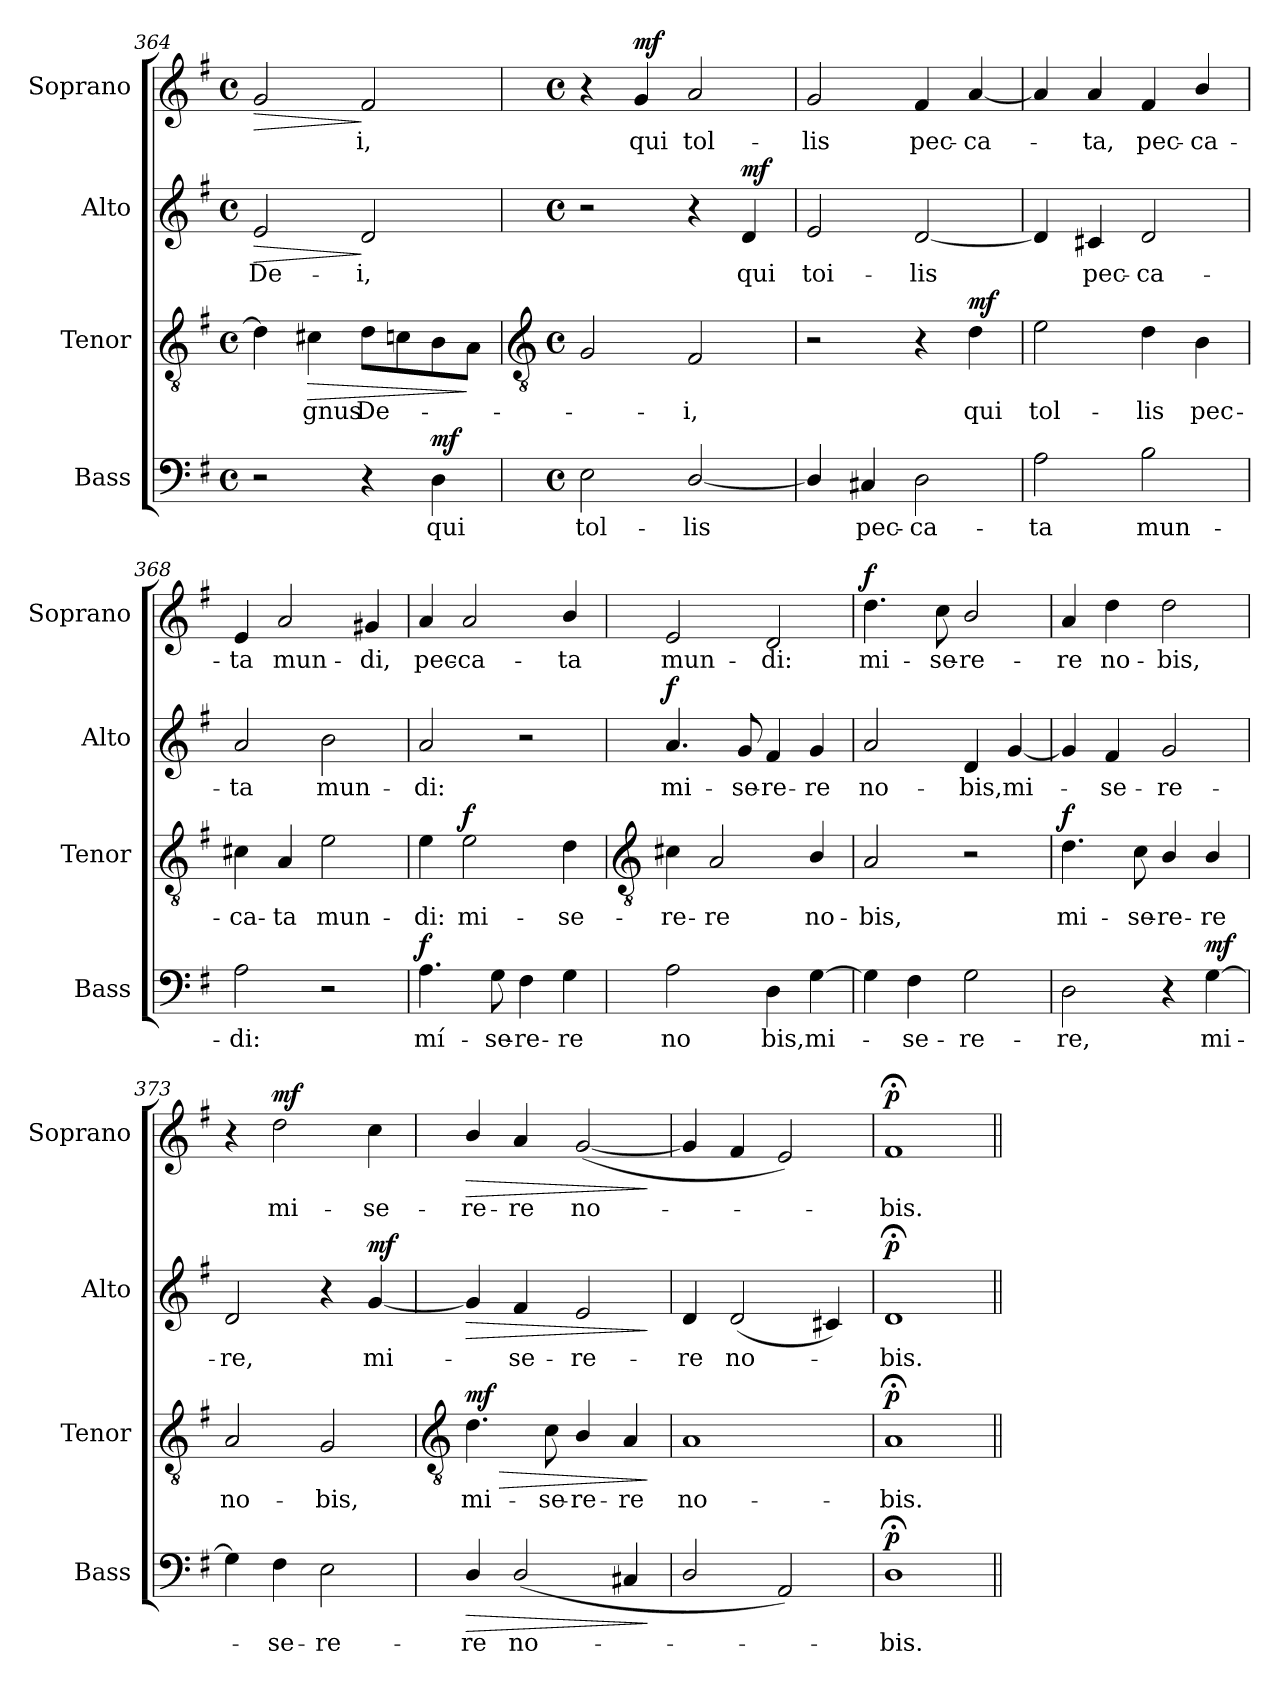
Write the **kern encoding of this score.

**kern	**text	**dynam	**kern	**text	**dynam	**kern	**text	**dynam	**kern	**text	**dynam
*part4	*part4	*part4	*part3	*part3	*part3	*part2	*part2	*part2	*part1	*part1	*part1
*staff4	*staff4	*staff4	*staff3	*staff3	*staff3	*staff2	*staff2	*staff2	*staff1	*staff1	*staff1
*I"Bass	*	*	*I"Tenor	*	*	*I"Alto	*	*	*I"Soprano	*	*
*I'Bass	*	*	*I'Tenor	*	*	*I'Alto	*	*	*I'Soprano	*	*
*clefF4	*	*	*clefGv2	*	*	*clefG2	*	*	*clefG2	*	*
*k[f#]	*	*	*k[f#]	*	*	*k[f#]	*	*	*k[f#]	*	*
*G:	*	*	*G:	*	*	*G:	*	*	*G:	*	*
*M4/4	*	*	*M4/4	*	*	*M4/4	*	*	*M4/4	*	*
*met(c)	*	*	*met(c)	*	*	*met(c)	*	*	*met(c)	*	*
=364	=364	=364	=364	=364	=364	=364	=364	=364	=364	=364	=364
!	!	!	!	!	!	!	!LO:LY:b	!LO:HP:b	!	!	!LO:HP:b
2r	.	.	4d]	.	.	2e	De-	>	2g	.	>
!	!	!	!	!LO:LY:b	!LO:HP:b	!	!	!	!	!	!
.	.	.	4c#X	gnus	>	.	.	.	.	.	.
!	!	!	!	!LO:LY:b	!	!	!LO:LY:b	!	!	!LO:LY:b	!
4r	.	.	8dL	De-	.	2d	-i,	]	2f#	i,	]
.	.	.	8cn	.	.	.	.	.	.	.	.
!	!LO:LY:b	!LO:DY:b	!	!	!	!	!	!	!	!	!
4D	qui	mf	8B	.	.	.	.	.	.	.	.
.	.	.	8AJ	.	]	.	.	.	.	.	.
!!LO:LB:g=z
=365	=365	=365	=365	=365	=365	=365	=365	=365	=365	=365	=365
*	*	*	*clefGv2	*	*	*	*	*	*	*	*
*M4/4	*	*	*M4/4	*	*	*M4/4	*	*	*M4/4	*	*
*met(c)	*	*	*met(c)	*	*	*met(c)	*	*	*met(c)	*	*
!	!LO:LY:b	!	!	!	!	!	!	!	!	!	!
2E	tol-	.	2G	.	.	2r	.	.	4r	.	.
!	!	!	!	!	!	!	!	!	!	!LO:LY:b	!LO:DY:b
.	.	.	.	.	.	.	.	.	4g	qui	mf
!	!LO:LY:b	!	!	!LO:LY:b	!	!	!	!	!	!LO:LY:b	!
[2D/	-lis	.	2F#	i,	.	4r	.	.	2a	tol-	.
!	!	!	!	!	!	!	!LO:LY:b	!LO:DY:b	!	!	!
.	.	.	.	.	.	4d	qui	mf	.	.	.
=366	=366	=366	=366	=366	=366	=366	=366	=366	=366	=366	=366
!	!	!	!	!	!	!	!LO:LY:b	!	!	!LO:LY:b	!
4D/]	.	.	2r	.	.	2e	toi-	.	2g	-lis	.
!	!LO:LY:b	!	!	!	!	!	!	!	!	!	!
4C#X	pec-	.	.	.	.	.	.	.	.	.	.
!	!LO:LY:b	!	!	!	!	!	!LO:LY:b	!	!	!LO:LY:b	!
2D	-ca-	.	4r	.	.	[2d	-lis	.	4f#	pec-	.
!	!	!	!	!LO:LY:b	!LO:DY:b	!	!	!	!	!LO:LY:b	!
.	.	.	4d	qui	mf	.	.	.	[4a	-ca-	.
=367	=367	=367	=367	=367	=367	=367	=367	=367	=367	=367	=367
!	!LO:LY:b	!	!	!LO:LY:b	!	!	!	!	!	!	!
2A	-ta	.	2e	tol-	.	4d]	.	.	4a]	.	.
!	!	!	!	!	!	!	!LO:LY:b	!	!	!LO:LY:b	!
.	.	.	.	.	.	4c#X	pec-	.	4a	ta,	.
!	!LO:LY:b	!	!	!LO:LY:b	!	!	!LO:LY:b	!	!	!LO:LY:b	!
2B	mun-	.	4d	-lis	.	2d	-ca-	.	4f#	pec-	.
!	!	!	!	!LO:LY:b	!	!	!	!	!	!LO:LY:b	!
.	.	.	4B	pec-	.	.	.	.	4b/	-ca-	.
=368	=368	=368	=368	=368	=368	=368	=368	=368	=368	=368	=368
!	!LO:LY:b	!	!	!LO:LY:b	!	!	!LO:LY:b	!	!	!LO:LY:b	!
2A	-di:	.	4c#X	-ca-	.	2a	-ta	.	4e	-ta	.
!	!	!	!	!LO:LY:b	!	!	!	!	!	!LO:LY:b	!
.	.	.	4A	-ta	.	.	.	.	2a	mun-	.
!	!	!	!	!LO:LY:b	!	!	!LO:LY:b	!	!	!	!
2r	.	.	2e	mun-	.	2b	mun-	.	.	.	.
!	!	!	!	!	!	!	!	!	!	!LO:LY:b	!
.	.	.	.	.	.	.	.	.	4g#X	-di,	.
=369	=369	=369	=369	=369	=369	=369	=369	=369	=369	=369	=369
!	!LO:LY:b	!LO:DY:b	!	!LO:LY:b	!	!	!LO:LY:b	!	!	!LO:LY:b	!
4.A	mí-	f	4e	-di:	.	2a	-di:	.	4a	pec-	.
!	!	!	!	!LO:LY:b	!LO:DY:b	!	!	!	!	!LO:LY:b	!
.	.	.	2e	mi-	f	.	.	.	2a	-ca-	.
!	!LO:LY:b	!	!	!	!	!	!	!	!	!	!
8G	-se-	.	.	.	.	.	.	.	.	.	.
!	!LO:LY:b	!	!	!	!	!	!	!	!	!	!
4F#	-re-	.	.	.	.	2r	.	.	.	.	.
!	!LO:LY:b	!	!	!LO:LY:b	!	!	!	!	!	!LO:LY:b	!
4G	-re	.	4d	-se-	.	.	.	.	4b/	-ta	.
!!LO:LB:g=z
=370	=370	=370	=370	=370	=370	=370	=370	=370	=370	=370	=370
*	*	*	*clefGv2	*	*	*	*	*	*	*	*
!	!LO:LY:b	!	!	!LO:LY:b	!	!	!LO:LY:b	!LO:DY:b	!	!LO:LY:b	!
2A	no	.	4c#X	-re-	.	4.a	mi-	f	2e	mun-	.
!	!	!	!	!LO:LY:b	!	!	!	!	!	!	!
.	.	.	2A	-re	.	.	.	.	.	.	.
!	!	!	!	!	!	!	!LO:LY:b	!	!	!	!
.	.	.	.	.	.	8g	-se-	.	.	.	.
!	!LO:LY:b	!	!	!	!	!	!LO:LY:b	!	!	!LO:LY:b	!
4D	bis,	.	.	.	.	4f#	-re-	.	2d	-di:	.
!	!LO:LY:b	!	!	!LO:LY:b	!	!	!LO:LY:b	!	!	!	!
[4G	mi-	.	4B/	no-	.	4g	-re	.	.	.	.
=371	=371	=371	=371	=371	=371	=371	=371	=371	=371	=371	=371
!	!	!	!	!LO:LY:b	!	!	!LO:LY:b	!	!	!LO:LY:b	!LO:DY:b
4G]	.	.	2A	-bis,	.	2a	no-	.	4.dd	mi-	f
!	!LO:LY:b	!	!	!	!	!	!	!	!	!	!
4F#	se-	.	.	.	.	.	.	.	.	.	.
!	!	!	!	!	!	!	!	!	!	!LO:LY:b	!
.	.	.	.	.	.	.	.	.	8cc	-se-	.
!	!LO:LY:b	!	!	!	!	!	!LO:LY:b	!	!	!LO:LY:b	!
2G	-re-	.	2r	.	.	4d	-bis,	.	2b/	-re-	.
!	!	!	!	!	!	!	!LO:LY:b	!	!	!	!
.	.	.	.	.	.	[4g	mi-	.	.	.	.
=372	=372	=372	=372	=372	=372	=372	=372	=372	=372	=372	=372
!	!LO:LY:b	!	!	!LO:LY:b	!LO:DY:b	!	!	!	!	!LO:LY:b	!
2D	-re,	.	4.d	mi-	f	4g]	.	.	4a	-re	.
!	!	!	!	!	!	!	!LO:LY:b	!	!	!LO:LY:b	!
.	.	.	.	.	.	4f#	se-	.	4dd	no-	.
!	!	!	!	!LO:LY:b	!	!	!	!	!	!	!
.	.	.	8c	-se-	.	.	.	.	.	.	.
!	!	!	!	!LO:LY:b	!	!	!LO:LY:b	!	!	!LO:LY:b	!
4r	.	.	4B/	-re-	.	2g	-re-	.	2dd	-bis,	.
!	!LO:LY:b	!LO:DY:b	!	!LO:LY:b	!	!	!	!	!	!	!
[4G	mi-	mf	4B/	-re	.	.	.	.	.	.	.
=373	=373	=373	=373	=373	=373	=373	=373	=373	=373	=373	=373
!	!	!	!	!LO:LY:b	!	!	!LO:LY:b	!	!	!	!
4G]	.	.	2A	no-	.	2d	-re,	.	4r	.	.
!	!LO:LY:b	!	!	!	!	!	!	!	!	!LO:LY:b	!LO:DY:b
4F#	se-	.	.	.	.	.	.	.	2dd	mi-	mf
!	!LO:LY:b	!	!	!LO:LY:b	!	!	!	!	!	!	!
2E	-re-	.	2G	-bis,	.	4r	.	.	.	.	.
!	!	!	!	!	!	!	!LO:LY:b	!LO:DY:b	!	!LO:LY:b	!
.	.	.	.	.	.	[4g	mi-	mf	4cc	-se-	.
!!LO:LB:g=z
=374	=374	=374	=374	=374	=374	=374	=374	=374	=374	=374	=374
*	*	*	*clefGv2	*	*	*	*	*	*	*	*
!	!LO:LY:b	!LO:HP:b	!	!LO:LY:b	!LO:HP:b	!	!	!LO:HP:b	!	!LO:LY:b	!LO:HP:b
!	!	!	!	!	!LO:DY:n=1:b	!	!	!	!	!	!
4D/	-re	>	4.d	mi-	> mf	4g]	.	>	4b/	-re-	>
!	!LO:LY:b	!	!	!	!	!	!LO:LY:b	!	!	!LO:LY:b	!
(<2D/	no-	.	.	.	.	4f#	se-	.	4a	-re	.
!	!	!	!	!LO:LY:b	!	!	!	!	!	!	!
.	.	.	8c	-se-	.	.	.	.	.	.	.
!	!	!	!	!LO:LY:b	!	!	!LO:LY:b	!	!	!LO:LY:b	!
.	.	.	4B/	-re-	.	2e	-re-	.	(<[2g	no-	.
!	!	!	!	!LO:LY:b	!	!	!	!	!	!	!
4C#X	.	.	4A	-re	.	.	.	.	.	.	.
.	.	]	.	.	]	.	.	]	.	.	]
=375	=375	=375	=375	=375	=375	=375	=375	=375	=375	=375	=375
!	!	!	!	!LO:LY:b	!	!	!LO:LY:b	!	!	!	!
2D/	.	.	1A	no-	.	4d	-re	.	4g]	.	.
!	!	!	!	!	!	!	!LO:LY:b	!	!	!	!
.	.	.	.	.	.	(<2d	no-	.	4f#	.	.
2AA)	.	.	.	.	.	.	.	.	2e)	.	.
.	.	.	.	.	.	4c#X)	.	.	.	.	.
=376	=376	=376	=376	=376	=376	=376	=376	=376	=376	=376	=376
!	!LO:LY:b	!LO:DY:b	!	!LO:LY:b	!LO:DY:b	!	!LO:LY:b	!LO:DY:b	!	!LO:LY:b	!LO:DY:b
1D;<	bis.	p	1A;<	-bis.	p	1d;<	bis.	p	1f#;<	bis.	p
=||	=||	=||	=||	=||	=||	=||	=||	=||	=||	=||	=||
*-	*-	*-	*-	*-	*-	*-	*-	*-	*-	*-	*-
